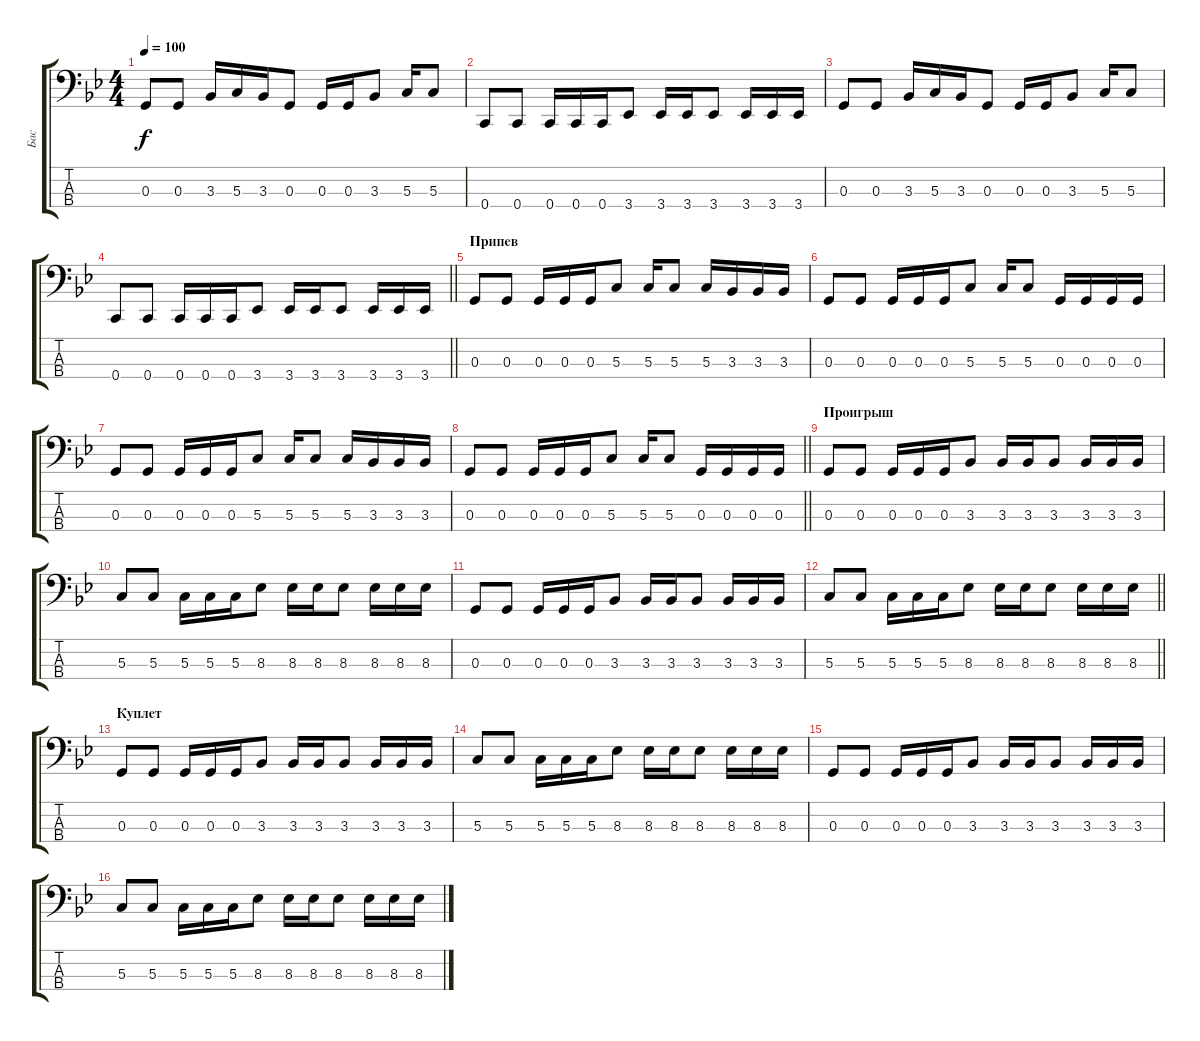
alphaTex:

\track ("Бас" "Бас") {instrument electricbasspick}
\staff {score tabs}
\tuning (F2 C2 G1 C1) {hide}
\ts (4 4)
\tempo 100
\clef f4
\ks gminor
0.3.8{dy f} 0.3.8 3.3.16 5.3.16 3.3.16 0.3.8 0.3.16 0.3.16 3.3.8 5.3.16 5.3.8 |
0.4.8 0.4.8 0.4.16 0.4.16 0.4.16 3.4.8 3.4.16 3.4.16 3.4.8 3.4.16 3.4.16 3.4.16 |
0.3.8 0.3.8 3.3.16 5.3.16 3.3.16 0.3.8 0.3.16 0.3.16 3.3.8 5.3.16 5.3.8 |
\barLineRight lightlight
0.4.8 0.4.8 0.4.16 0.4.16 0.4.16 3.4.8 3.4.16 3.4.16 3.4.8 3.4.16 3.4.16 3.4.16 |
\section ("" "Припев")
0.3.8 0.3.8 0.3.16 0.3.16 0.3.16 5.3.8 5.3.16 5.3.8 5.3.16 3.3.16 3.3.16 3.3.16 |
0.3.8 0.3.8 0.3.16 0.3.16 0.3.16 5.3.8 5.3.16 5.3.8 0.3.16 0.3.16 0.3.16 0.3.16 |
0.3.8 0.3.8 0.3.16 0.3.16 0.3.16 5.3.8 5.3.16 5.3.8 5.3.16 3.3.16 3.3.16 3.3.16 |
\barLineRight lightlight
0.3.8 0.3.8 0.3.16 0.3.16 0.3.16 5.3.8 5.3.16 5.3.8 0.3.16 0.3.16 0.3.16 0.3.16 |
\section ("" "Проигрыш")
0.3.8 0.3.8 0.3.16 0.3.16 0.3.16 3.3.8 3.3.16 3.3.16 3.3.8 3.3.16 3.3.16 3.3.16 |
5.3.8 5.3.8 5.3.16 5.3.16 5.3.16 8.3.8 8.3.16 8.3.16 8.3.8 8.3.16 8.3.16 8.3.16 |
0.3.8 0.3.8 0.3.16 0.3.16 0.3.16 3.3.8 3.3.16 3.3.16 3.3.8 3.3.16 3.3.16 3.3.16 |
\barLineRight lightlight
5.3.8 5.3.8 5.3.16 5.3.16 5.3.16 8.3.8 8.3.16 8.3.16 8.3.8 8.3.16 8.3.16 8.3.16 |
\section ("" "Куплет")
0.3.8 0.3.8 0.3.16 0.3.16 0.3.16 3.3.8 3.3.16 3.3.16 3.3.8 3.3.16 3.3.16 3.3.16 |
5.3.8 5.3.8 5.3.16 5.3.16 5.3.16 8.3.8 8.3.16 8.3.16 8.3.8 8.3.16 8.3.16 8.3.16 |
0.3.8 0.3.8 0.3.16 0.3.16 0.3.16 3.3.8 3.3.16 3.3.16 3.3.8 3.3.16 3.3.16 3.3.16 |
5.3.8 5.3.8 5.3.16 5.3.16 5.3.16 8.3.8 8.3.16 8.3.16 8.3.8 8.3.16 8.3.16 8.3.16
